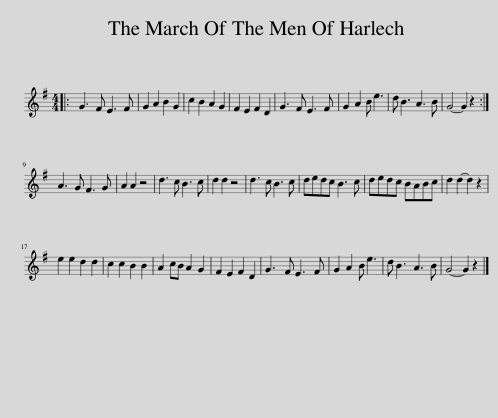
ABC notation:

X:1
L:1/8
M:4/4
I:linebreak $
K:G
V:1 treble
V:1
|: G3 F E3 F | G2 A2 B2 G2 | c2 B2 A2 G2 | F2 E2 F2 D2 | G3 F E3 F | %5
 G2 A2 B e3 | d B3 A3 B | G4- G2 z2 :|$ A3 G F3 G | A2 A2 z4 | %10
 d3 c B3 c | d2 d2 z4 | d3 c B3 c | dedc B3 c | dedc BABc | %15
 d2 d2- d2 z2 |$ e2 e2 d2 d2 | c2 c2 B2 B2 | A2 cB A2 G2 | F2 E2 F2 D2 | %20
 G3 F E3 F | G2 A2 B e3 | d B3 A3 B | G4- G2 z2 |] %24
